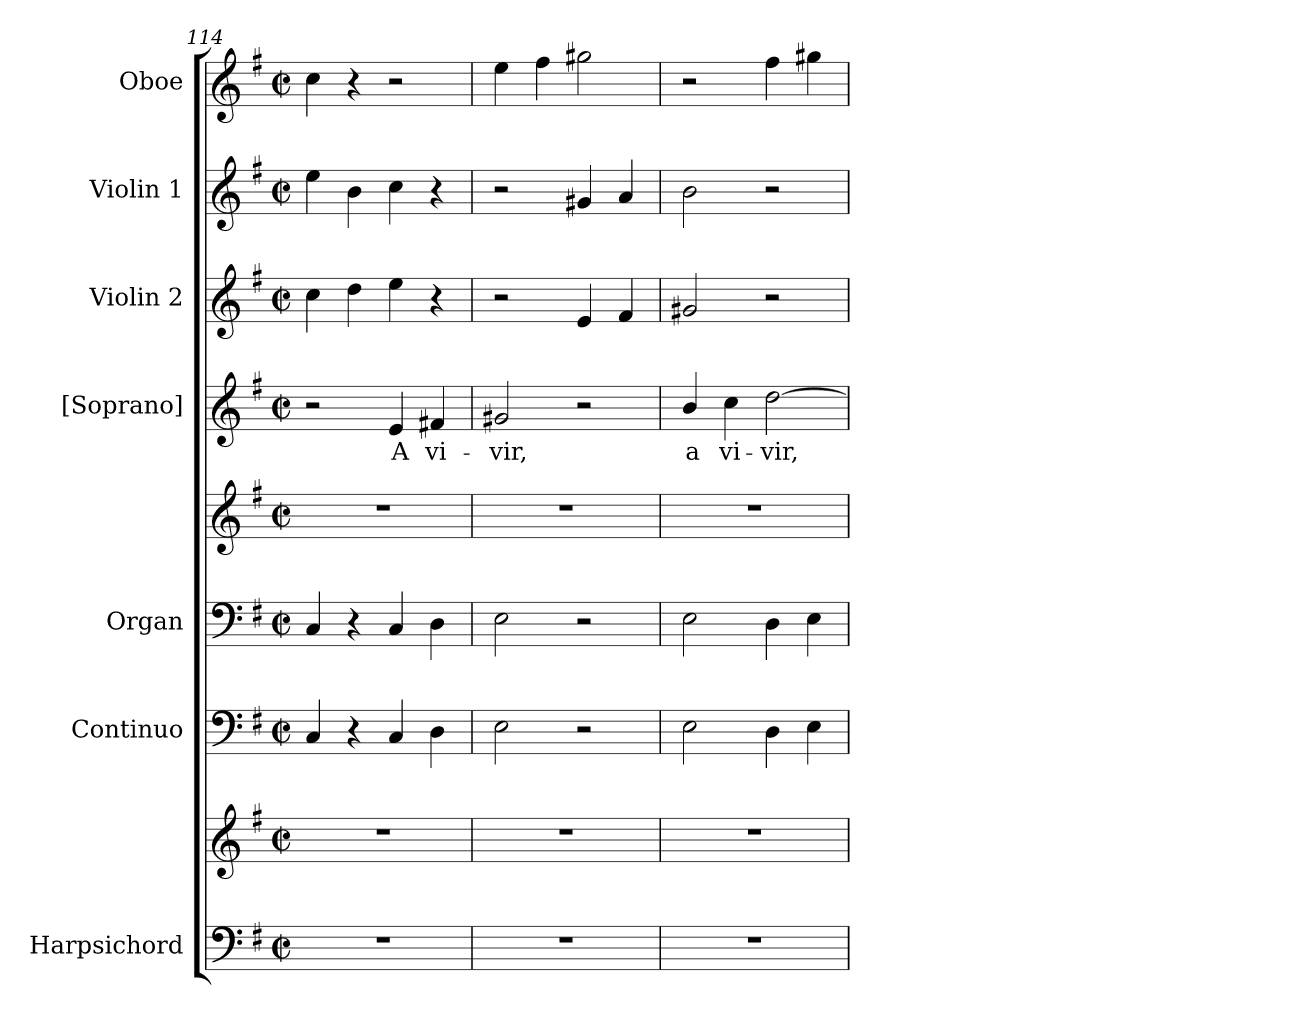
**kern	**kern	**kern	**kern	**kern	**kern	**text	**kern	**kern	**kern
*part7	*part7	*part6	*part5	*part5	*part4	*part4	*part3	*part2	*part1
*staff9	*staff8	*staff7	*staff6	*staff5	*staff4	*staff4	*staff3	*staff2	*staff1
*I"Harpsichord	*	*I"Continuo	*I"Organ	*	*I"[Soprano]	*	*I"Violin 2	*I"Violin 1	*I"Oboe
*	*	*I'Cont.	*I'Org.	*	*I'S.	*	*I'Vln. 2	*I'Vln. 1	*I'Ob.
!!LO:LB:g=z
*clefF4	*clefG2	*clefF4	*clefF4	*clefG2	*clefG2	*	*clefG2	*clefG2	*clefG2
*k[f#]	*k[f#]	*k[f#]	*k[f#]	*k[f#]	*k[f#]	*	*k[f#]	*k[f#]	*k[f#]
*G:	*G:	*G:	*G:	*G:	*G:	*	*G:	*G:	*G:
*M2/2	*M2/2	*M2/2	*M2/2	*M2/2	*M2/2	*	*M2/2	*M2/2	*M2/2
*met(c|)	*met(c|)	*met(c|)	*met(c|)	*met(c|)	*met(c|)	*	*met(c|)	*met(c|)	*met(c|)
=114	=114	=114	=114	=114	=114	=114	=114	=114	=114
1r	1r	4Ci/	4Ci/	1r	2r	.	4cci\	4eei\	4cci\
.	.	4r	4r	.	.	.	4ddi\	4bi\	4r
!	!	!	!	!	!	!LO:LY:b:color=#000000	!	!	!
.	.	4Ci/	4Ci/	.	4ei/	A	4eei\	4cci\	2r
!	!	!	!	!	!	!LO:LY:b:color=#000000	!	!	!
.	.	4Di\	4Di\	.	4f#Xi/	vi-	4r	4r	.
=115	=115	=115	=115	=115	=115	=115	=115	=115	=115
!	!	!	!	!	!	!LO:LY:b:color=#000000	!	!	!
1r	1r	2Ei\	2Ei\	1r	2g#Xi/	-vir,	2r	2r	4eei\
.	.	.	.	.	.	.	.	.	4ff#i\
.	.	2r	2r	.	2r	.	4ei/	4g#Xi/	2gg#Xi\
.	.	.	.	.	.	.	4f#i/	4ai/	.
=116	=116	=116	=116	=116	=116	=116	=116	=116	=116
!	!	!	!	!	!	!LO:LY:b:color=#000000	!	!	!
1r	1r	2Ei\	2Ei\	1r	4bi/	a	2g#Xi/	2bi\	2r
!	!	!	!	!	!	!LO:LY:b:color=#000000	!	!	!
.	.	.	.	.	4cci\	vi-	.	.	.
!	!	!	!	!	!	!LO:LY:b:color=#000000	!	!	!
.	.	4Di\	4Di\	.	[2ddi\	-vir,	2r	2r	4ff#i\
.	.	4Ei\	4Ei\	.	.	.	.	.	4gg#Xi\
=	=	=	=	=	=	=	=	=	=
*-	*-	*-	*-	*-	*-	*-	*-	*-	*-
